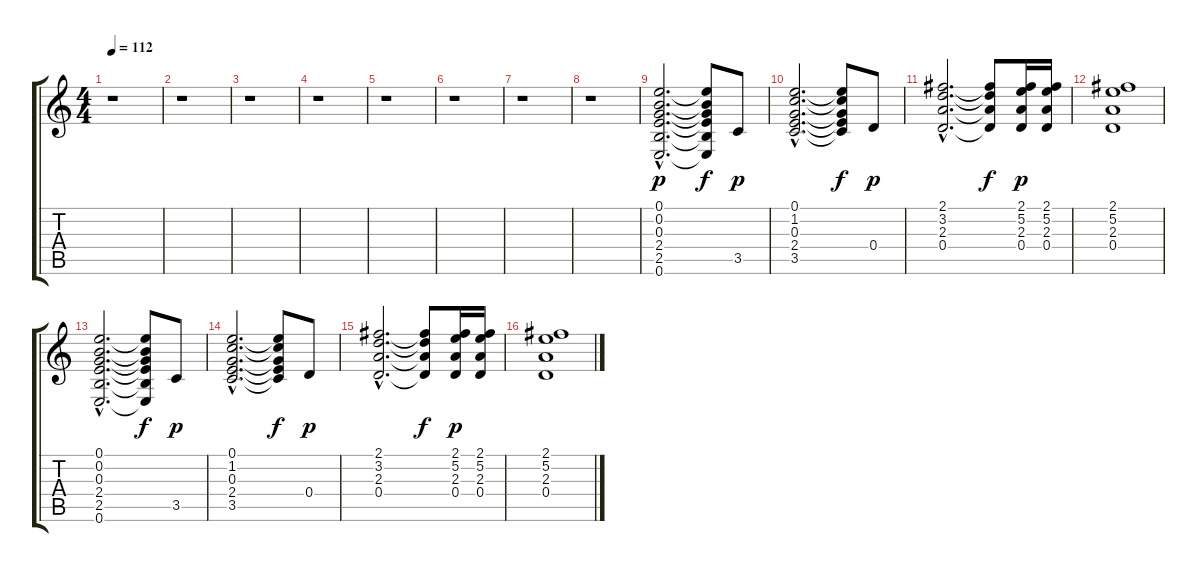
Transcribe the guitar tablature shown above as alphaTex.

\track "" {instrument electricguitarclean}
\staff {score tabs}
\tuning (E4 B3 G3 D3 A2 E2) {hide}
\ts (4 4)
\tempo 112
\clef g2
\ks c
r.1{dy ff} |
r.1 |
r.1 |
r.1 |
r.1 |
r.1 |
r.1 |
r.1 |
(0.1{hac} 0.2{hac} 0.3{hac} 2.4{hac} 2.5{hac} 0.6{hac}).2{d dy p} (0.1{t} 0.2{t} 0.3{t} 2.4{t} 2.5{t} 0.6{t}).8{dy f} 3.5.8{dy p} |
(0.1{hac} 1.2{hac} 0.3{hac} 2.4{hac} 3.5{hac}).2{d} (0.1{t} 1.2{t} 0.3{t} 2.4{t} 3.5{t}).8{dy f} 0.4.8{dy p} |
(2.1{hac} 3.2{hac} 2.3{hac} 0.4{hac}).2{d} (2.1{t} 3.2{t} 2.3{t} 0.4{t}).8{dy f} (2.1 5.2 2.3 0.4).16{dy p} (2.1 5.2 2.3 0.4).16 |
(2.1 5.2 2.3 0.4).1 |
(0.1{hac} 0.2{hac} 0.3{hac} 2.4{hac} 2.5{hac} 0.6{hac}).2{d} (0.1{t} 0.2{t} 0.3{t} 2.4{t} 2.5{t} 0.6{t}).8{dy f} 3.5.8{dy p} |
(0.1{hac} 1.2{hac} 0.3{hac} 2.4{hac} 3.5{hac}).2{d} (0.1{t} 1.2{t} 0.3{t} 2.4{t} 3.5{t}).8{dy f} 0.4.8{dy p} |
(2.1{hac} 3.2{hac} 2.3{hac} 0.4{hac}).2{d} (2.1{t} 3.2{t} 2.3{t} 0.4{t}).8{dy f} (2.1 5.2 2.3 0.4).16{dy p} (2.1 5.2 2.3 0.4).16 |
(2.1 5.2 2.3 0.4).1
